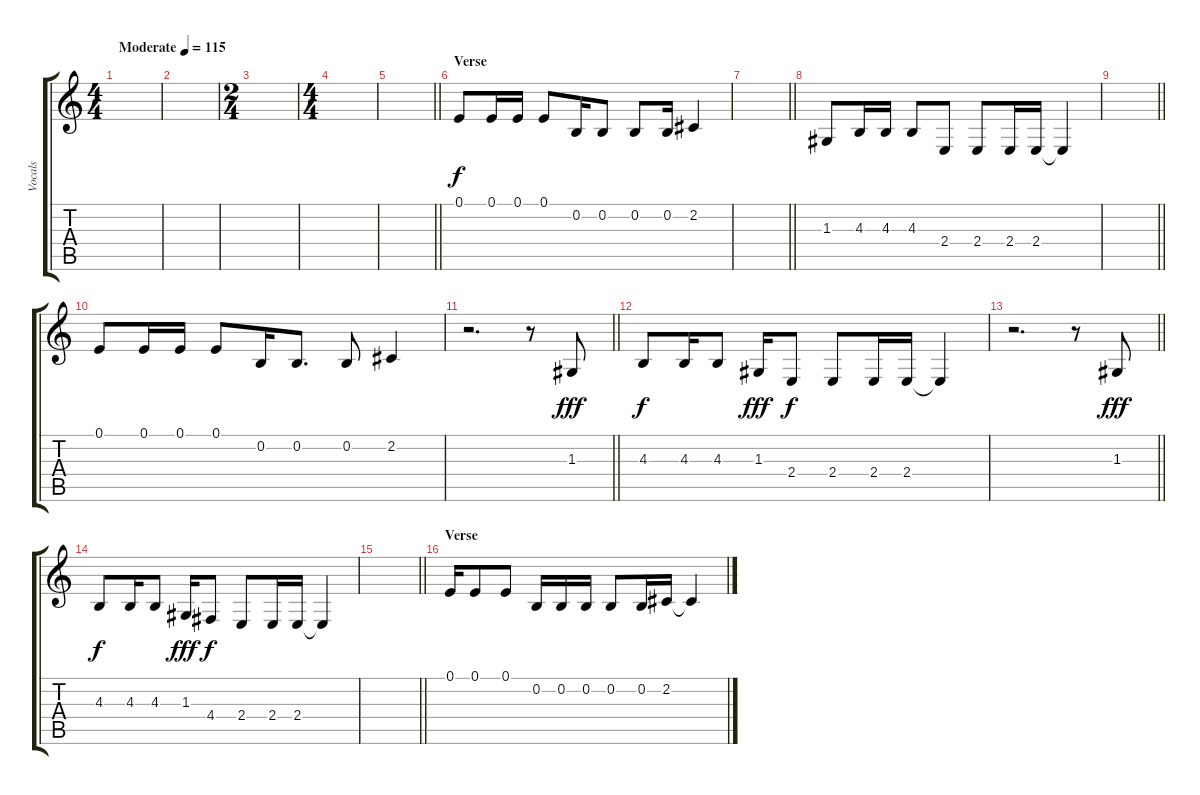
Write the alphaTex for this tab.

\track ("Vocals" "Vocals") {instrument trombone}
\staff {score tabs}
\tuning (E4 B3 G3 D3 A2 E2) {hide}
\ts (4 4)
\tempo (115 "Moderate")
\clef g2
\ks c
|
|
\ts (2 4)
|
\ts (4 4)
|
\barLineRight lightlight
|
\section ("" "Verse")
0.1.8 0.1.16 0.1.16 0.1.8 0.2.16 0.2.8 0.2.8 0.2.16 2.2.4 |
\barLineRight lightlight
|
1.3.8 4.3.16 4.3.16 4.3.8 2.4.8 2.4.8 2.4.16 2.4.16 2.4{t}.4 |
\barLineRight lightlight
|
0.1.8 0.1.16 0.1.16 0.1.8 0.2.16 0.2.8{d} 0.2.8 2.2.4 |
\barLineRight lightlight
r.2{d} r.8 1.3.8{dy fff} |
4.3.8{dy f} 4.3.16 4.3.8 1.3.16{dy fff} 2.4.8{dy f} 2.4.8 2.4.16 2.4.16 2.4{t}.4 |
\barLineRight lightlight
r.2{d} r.8 1.3.8{dy fff} |
4.3.8{dy f} 4.3.16 4.3.8 1.3.16{dy fff} 4.4.8{dy f} 2.4.8 2.4.16 2.4.16 2.4{t}.4 |
\barLineRight lightlight
|
\section ("" "Verse")
0.1.16 0.1.8 0.1.8 0.2.16 0.2.16 0.2.16 0.2.8 0.2.16 2.2.16 2.2{t}.4
